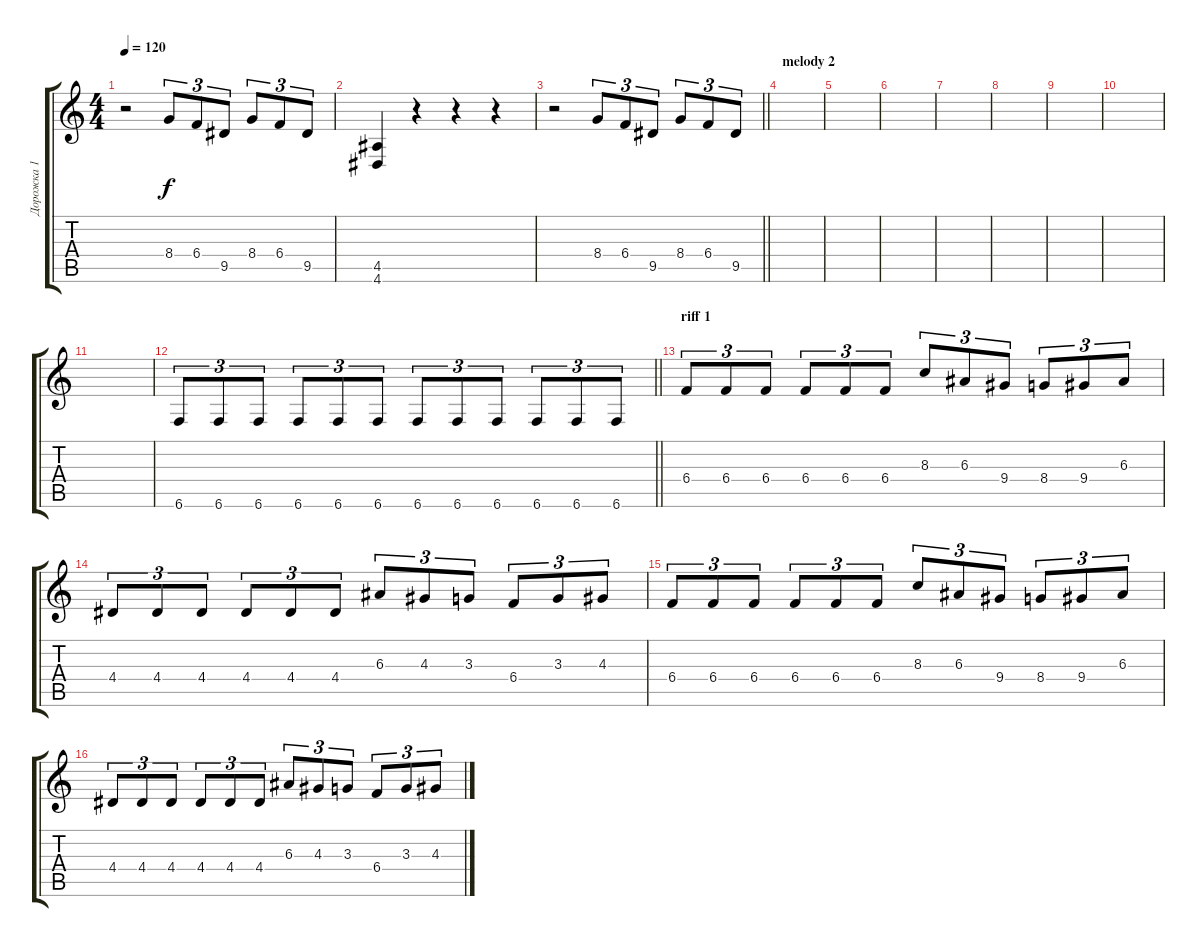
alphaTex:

\track ("Дорожка 1" "Дорожка 1") {instrument distortionguitar}
\staff {score tabs}
\tuning (Db4 Ab3 E3 B2 Gb2 B1) {hide}
\ts (4 4)
\tempo 120
\clef g2
\ks c
r.2{dy f} 8.4.8{tu (3 2)} 6.4.8{tu (3 2)} 9.5.8{tu (3 2)} 8.4.8{tu (3 2)} 6.4.8{tu (3 2)} 9.5.8{tu (3 2)} |
(4.5 4.6).4 r.4 r.4 r.4 |
\barLineRight lightlight
r.2 8.4.8{tu (3 2)} 6.4.8{tu (3 2)} 9.5.8{tu (3 2)} 8.4.8{tu (3 2)} 6.4.8{tu (3 2)} 9.5.8{tu (3 2)} |
\section ("" "melody 2")
|
|
|
|
|
|
|
|
\barLineRight lightlight
6.6.8{tu (3 2)} 6.6.8{tu (3 2)} 6.6.8{tu (3 2)} 6.6.8{tu (3 2)} 6.6.8{tu (3 2)} 6.6.8{tu (3 2)} 6.6.8{tu (3 2)} 6.6.8{tu (3 2)} 6.6.8{tu (3 2)} 6.6.8{tu (3 2)} 6.6.8{tu (3 2)} 6.6.8{tu (3 2)} |
\section ("" "riff 1")
6.4.8{tu (3 2)} 6.4.8{tu (3 2)} 6.4.8{tu (3 2)} 6.4.8{tu (3 2)} 6.4.8{tu (3 2)} 6.4.8{tu (3 2)} 8.3.8{tu (3 2)} 6.3.8{tu (3 2)} 9.4.8{tu (3 2)} 8.4.8{tu (3 2)} 9.4.8{tu (3 2)} 6.3.8{tu (3 2)} |
4.4.8{tu (3 2)} 4.4.8{tu (3 2)} 4.4.8{tu (3 2)} 4.4.8{tu (3 2)} 4.4.8{tu (3 2)} 4.4.8{tu (3 2)} 6.3.8{tu (3 2)} 4.3.8{tu (3 2)} 3.3.8{tu (3 2)} 6.4.8{tu (3 2)} 3.3.8{tu (3 2)} 4.3.8{tu (3 2)} |
6.4.8{tu (3 2)} 6.4.8{tu (3 2)} 6.4.8{tu (3 2)} 6.4.8{tu (3 2)} 6.4.8{tu (3 2)} 6.4.8{tu (3 2)} 8.3.8{tu (3 2)} 6.3.8{tu (3 2)} 9.4.8{tu (3 2)} 8.4.8{tu (3 2)} 9.4.8{tu (3 2)} 6.3.8{tu (3 2)} |
4.4.8{tu (3 2)} 4.4.8{tu (3 2)} 4.4.8{tu (3 2)} 4.4.8{tu (3 2)} 4.4.8{tu (3 2)} 4.4.8{tu (3 2)} 6.3.8{tu (3 2)} 4.3.8{tu (3 2)} 3.3.8{tu (3 2)} 6.4.8{tu (3 2)} 3.3.8{tu (3 2)} 4.3.8{tu (3 2)}
